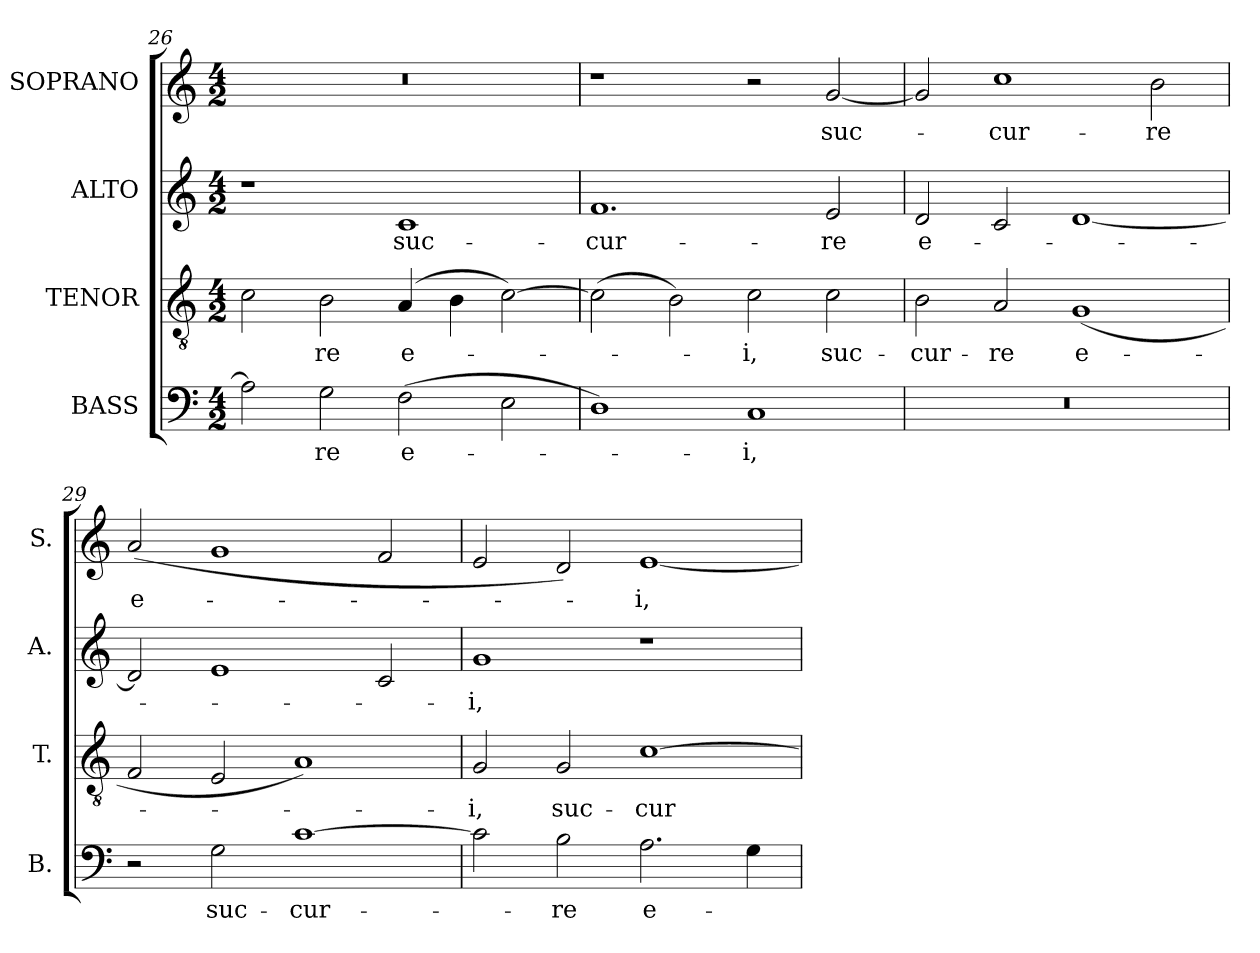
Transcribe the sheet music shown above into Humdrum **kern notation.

**kern	**text	**kern	**text	**kern	**text	**kern	**text
*part4	*part4	*part3	*part3	*part2	*part2	*part1	*part1
*staff4	*staff4	*staff3	*staff3	*staff2	*staff2	*staff1	*staff1
*I"BASS	*	*I"TENOR	*	*I"ALTO	*	*I"SOPRANO	*
*I'B.	*	*I'T.	*	*I'A.	*	*I'S.	*
*clefF4	*	*clefGv2	*	*clefG2	*	*clefG2	*
*	*	*ITrd7c12	*	*	*	*	*
*k[]	*	*k[]	*	*k[]	*	*k[]	*
*a:	*	*a:	*	*a:	*	*a:	*
*M4/2	*	*M4/2	*	*M4/2	*	*M4/2	*
=26	=26	=26	=26	=26	=26	=26	=26
!	!	!	!	!	!	!LO:N:vis=1	!
2Ai\]	.	2Ci\	.	1r	.	0r	.
!	!LO:LY:b:color=#000000	!	!	!	!	!	!
!	!	!	!LO:LY:b:color=#000000	!	!	!	!
2Gi\	-re	2BBi\	-re	.	.	.	.
!	!LO:LY:b:color=#000000	!	!	!	!	!	!
!	!	!	!LO:LY:b:color=#000000	!	!	!	!
!	!	!	!	!	!LO:LY:b:color=#000000	!	!
(2Fi\	e-	(4AAi/	e-	1ci	suc-	.	.
.	.	4BBi\	.	.	.	.	.
2Ei\	.	[2Ci\)	.	.	.	.	.
=27	=27	=27	=27	=27	=27	=27	=27
!	!	!	!	!	!LO:LY:b:color=#000000	!	!
1Di)	.	(2Ci\]	.	1.fi	-cur-	1r	.
.	.	2BBi\)	.	.	.	.	.
!	!LO:LY:b:color=#000000	!	!	!	!	!	!
!	!	!	!LO:LY:b:color=#000000	!	!	!	!
1Ci	-i,	2Ci\	-i,	.	.	2r	.
!	!	!	!LO:LY:b:color=#000000	!	!	!	!
!	!	!	!	!	!LO:LY:b:color=#000000	!	!
!	!	!	!	!	!	!	!LO:LY:b:color=#000000
.	.	2Ci\	suc-	2ei/	-re	[2gi/	suc-
=28	=28	=28	=28	=28	=28	=28	=28
!LO:N:vis=1	!	!	!	!	!	!	!
!	!	!	!LO:LY:b:color=#000000	!	!	!	!
!	!	!	!	!	!LO:LY:b:color=#000000	!	!
0r	.	2BBi\	-cur-	2di/	e-	2gi/]	.
!	!	!	!LO:LY:b:color=#000000	!	!	!	!
!	!	!	!	!	!	!	!LO:LY:b:color=#000000
.	.	2AAi/	-re	2ci/	.	1cci	-cur-
!	!	!	!LO:LY:b:color=#000000	!	!	!	!
.	.	(1GGi	e-	[1di	.	.	.
!	!	!	!	!	!	!	!LO:LY:b:color=#000000
.	.	.	.	.	.	2bi\	-re
!!LO:LB:g=z
=29	=29	=29	=29	=29	=29	=29	=29
!	!	!	!	!	!	!	!LO:LY:b:color=#000000
2r	.	2FFi/	.	2di/]	.	(2ai/	e-
!	!LO:LY:b:color=#000000	!	!	!	!	!	!
2Gi\	suc-	2EEi/	.	1ei	.	1gi	.
!	!LO:LY:b:color=#000000	!	!	!	!	!	!
[1ci	-cur-	1AAi)	.	.	.	.	.
.	.	.	.	2ci/	.	2fi/	.
=30	=30	=30	=30	=30	=30	=30	=30
!	!	!	!LO:LY:b:color=#000000	!	!	!	!
!	!	!	!	!	!LO:LY:b:color=#000000	!	!
2ci\]	.	2GGi/	-i,	1gi	-i,	2ei/	.
!	!LO:LY:b:color=#000000	!	!	!	!	!	!
!	!	!	!LO:LY:b:color=#000000	!	!	!	!
2Bi\	-re	2GGi/	suc-	.	.	2di/)	.
!	!LO:LY:b:color=#000000	!	!	!	!	!	!
!	!	!	!LO:LY:b:color=#000000	!	!	!	!
!	!	!	!	!	!	!	!LO:LY:b:color=#000000
2.Ai\	e-	[1Ci	-cur-	1r	.	[1ei	-i,
4Gi\	.	.	.	.	.	.	.
=	=	=	=	=	=	=	=
*-	*-	*-	*-	*-	*-	*-	*-
